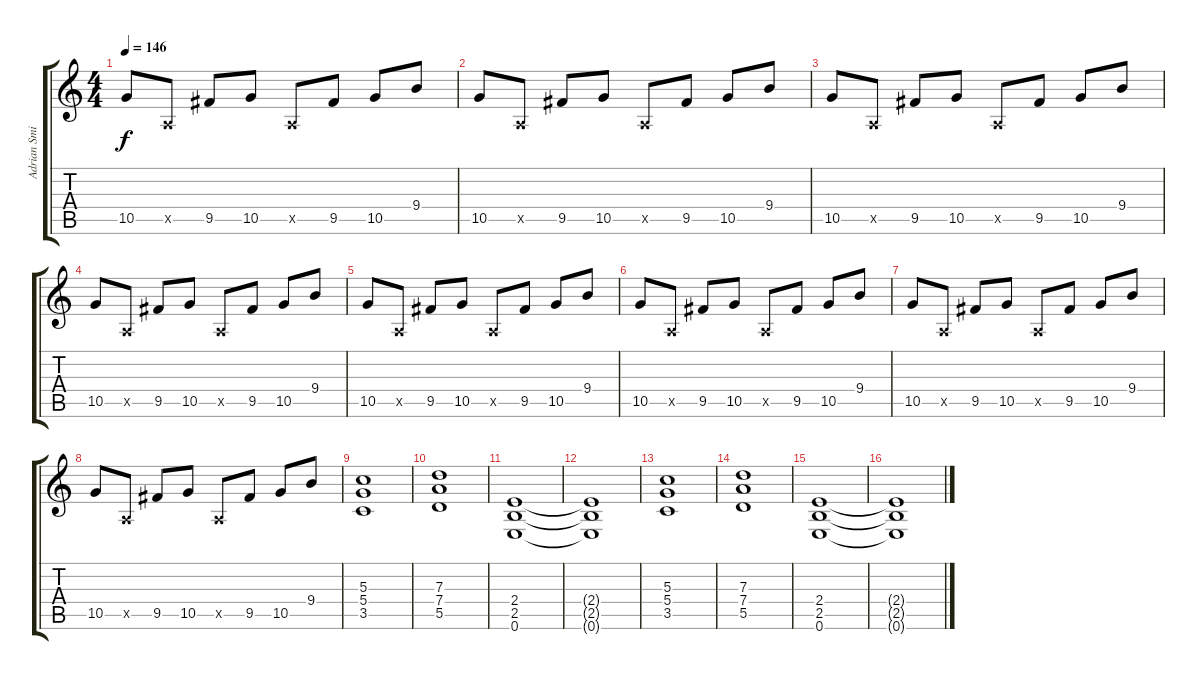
\track ("Adrian Smith" "Adrian Smi") {instrument electricguitarjazz}
\staff {score tabs}
\tuning (E4 B3 G3 D3 A2 E2) {hide}
\ts (4 4)
\tempo 146
\clef g2
\ks c
10.5.8{dy f} 0.5{x}.8 9.5.8 10.5.8 0.5{x}.8 9.5.8 10.5.8 9.4.8 |
10.5.8 0.5{x}.8 9.5.8 10.5.8 0.5{x}.8 9.5.8 10.5.8 9.4.8 |
10.5.8 0.5{x}.8 9.5.8 10.5.8 0.5{x}.8 9.5.8 10.5.8 9.4.8 |
10.5.8 0.5{x}.8 9.5.8 10.5.8 0.5{x}.8 9.5.8 10.5.8 9.4.8 |
10.5.8 0.5{x}.8 9.5.8 10.5.8 0.5{x}.8 9.5.8 10.5.8 9.4.8 |
10.5.8 0.5{x}.8 9.5.8 10.5.8 0.5{x}.8 9.5.8 10.5.8 9.4.8 |
10.5.8 0.5{x}.8 9.5.8 10.5.8 0.5{x}.8 9.5.8 10.5.8 9.4.8 |
10.5.8 0.5{x}.8 9.5.8 10.5.8 0.5{x}.8 9.5.8 10.5.8 9.4.8 |
(5.3 5.4 3.5).1 |
(7.3 7.4 5.5).1 |
(2.4 2.5 0.6).1 |
(2.4{t} 2.5{t} 0.6{t}).1 |
(5.3 5.4 3.5).1 |
(7.3 7.4 5.5).1 |
(2.4 2.5 0.6).1 |
(2.4{t} 2.5{t} 0.6{t}).1
